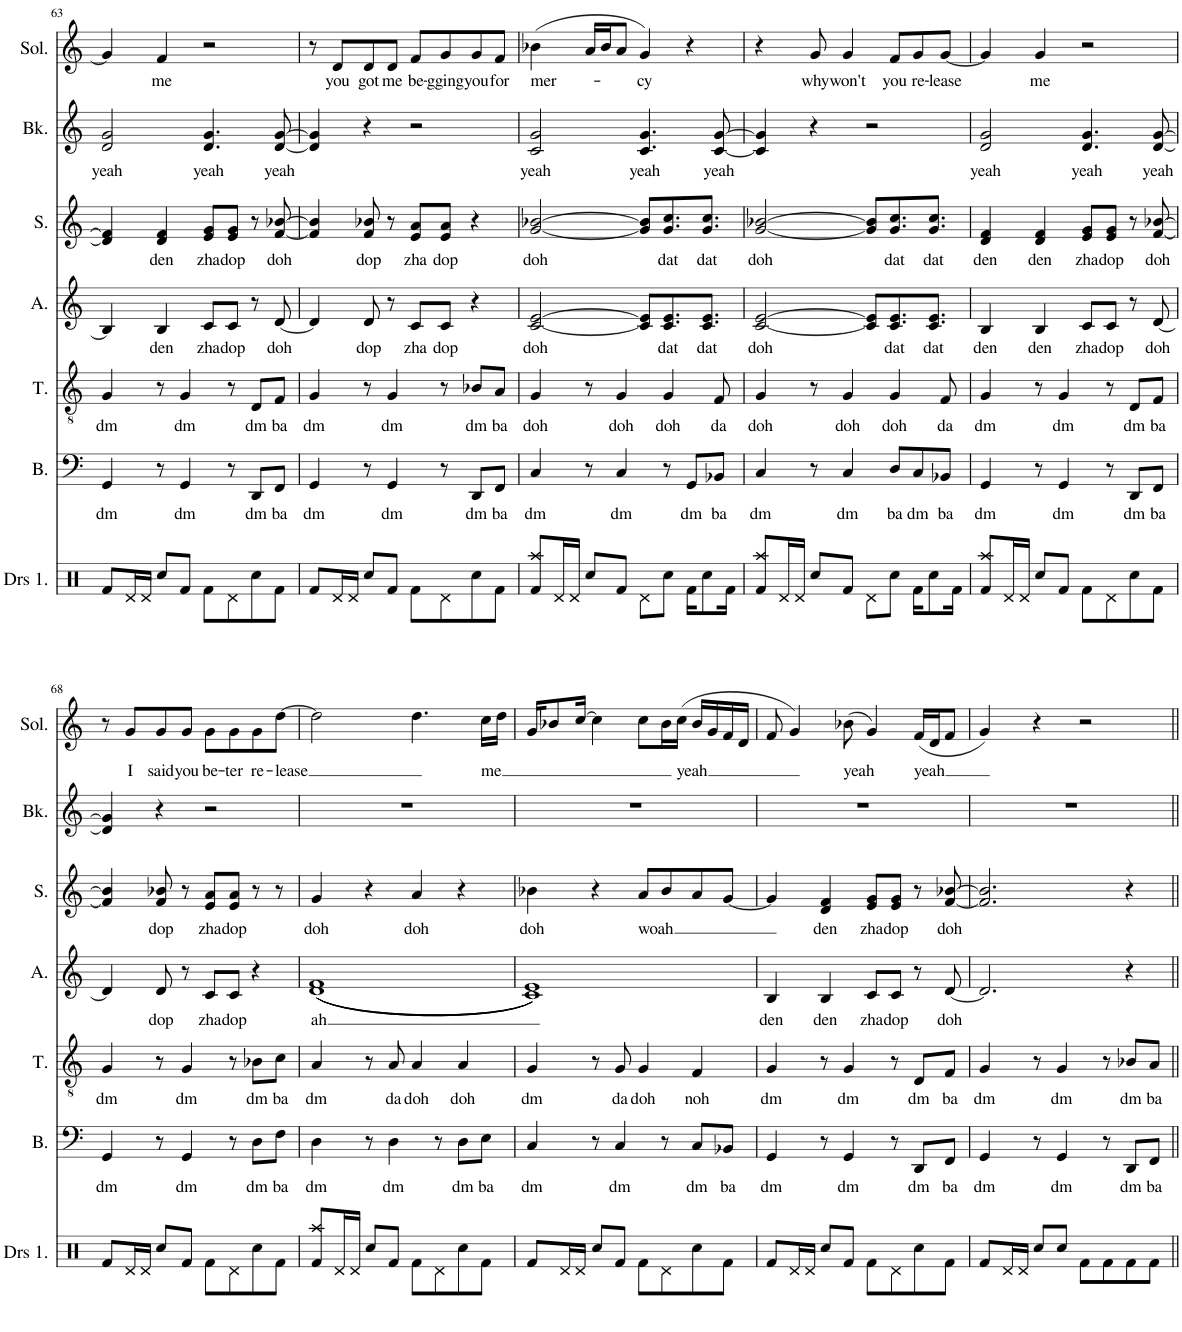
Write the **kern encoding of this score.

**kern	**text	**kern	**text	**kern	**text	**kern	**text	**kern	**text	**kern	**text
*part6	*part6	*part5	*part5	*part4	*part4	*part3	*part3	*part2	*part2	*part1	*part1
*staff6	*staff6	*staff5	*staff5	*staff4	*staff4	*staff3	*staff3	*staff2	*staff2	*staff1	*staff1
*I"Bass	*	*I"Tenor	*	*I"Alto	*	*I"Soprano	*	*I"Backup	*	*I"Solo	*
*I'B.	*	*I'T.	*	*I'A.	*	*I'S.	*	*I'Bk.	*	*I'Sol.	*
!!LO:PB:g=z
*clefF4	*	*clefGv2	*	*clefG2	*	*clefG2	*	*clefG2	*	*clefG2	*
*k[]	*	*k[]	*	*k[]	*	*k[]	*	*k[]	*	*k[]	*
*M4/4	*	*M4/4	*	*M4/4	*	*M4/4	*	*M4/4	*	*M4/4	*
=63	=63	=63	=63	=63	=63	=63	=63	=63	=63	=63	=63
!	!LO:LY:b	!	!LO:LY:b	!	!	!	!	!	!LO:LY:b	!	!
4GG/	dm	4G/	dm	4B/]	.	4d/] 4f/]	.	2d/ 2g/	yeah	4g/]	.
!	!	!	!	!	!LO:LY:b	!	!LO:LY:b	!	!	!	!LO:LY:b
8r	.	8r	.	4B/	den	4d/ 4f/	den	.	.	4f/	me
!	!LO:LY:b	!	!LO:LY:b	!	!	!	!	!	!	!	!
4GG/	dm	4G/	dm	.	.	.	.	.	.	.	.
!	!	!	!	!	!LO:LY:b	!	!LO:LY:b	!	!LO:LY:b	!	!
.	.	.	.	8c/L	zha	8e/ 8g/L	zha	4.d/ 4.g/	yeah	2r	.
!	!	!	!	!	!LO:LY:b	!	!LO:LY:b	!	!	!	!
8r	.	8r	.	8c/J	dop	8e/ 8g/J	dop	.	.	.	.
!	!LO:LY:b	!	!LO:LY:b	!	!	!	!	!	!	!	!
8DD/L	dm	8D/L	dm	8r	.	8r	.	.	.	.	.
!	!LO:LY:b	!	!LO:LY:b	!	!LO:LY:b	!	!LO:LY:b	!	!LO:LY:b	!	!
8FF/J	ba	8F/J	ba	[8d/	doh	[8f/ [8b-X/	doh	[8d/ [8g/	yeah	.	.
=64	=64	=64	=64	=64	=64	=64	=64	=64	=64	=64	=64
!	!LO:LY:b	!	!LO:LY:b	!	!	!	!	!	!	!	!
4GG/	dm	4G/	dm	4d/]	.	4f/] 4b-/]	.	4d/] 4g/]	.	8r	.
!	!	!	!	!	!	!	!	!	!	!	!LO:LY:b
.	.	.	.	.	.	.	.	.	.	8d/L	you
!	!	!	!	!	!LO:LY:b	!	!LO:LY:b	!	!	!	!LO:LY:b
8r	.	8r	.	8d/	dop	8f/ 8b-X/	dop	4r	.	8d/	got
!	!LO:LY:b	!	!LO:LY:b	!	!	!	!	!	!	!	!LO:LY:b
4GG/	dm	4G/	dm	8r	.	8r	.	.	.	8d/J	me
!	!	!	!	!	!LO:LY:b	!	!LO:LY:b	!	!	!	!LO:LY:b
.	.	.	.	8c/L	zha	8e/ 8a/L	zha	2r	.	8f/L	be-
!	!	!	!	!	!LO:LY:b	!	!LO:LY:b	!	!	!	!LO:LY:b
8r	.	8r	.	8c/J	dop	8e/ 8a/J	dop	.	.	8g/	-gging
!	!LO:LY:b	!	!LO:LY:b	!	!	!	!	!	!	!	!LO:LY:b
8DD/L	dm	8B-X/L	dm	4r	.	4r	.	.	.	8g/	you
!	!LO:LY:b	!	!LO:LY:b	!	!	!	!	!	!	!	!LO:LY:b
8FF/J	ba	8A/J	ba	.	.	.	.	.	.	8f/J	for
=65	=65	=65	=65	=65	=65	=65	=65	=65	=65	=65	=65
!	!LO:LY:b	!	!LO:LY:b	!	!LO:LY:b	!	!LO:LY:b	!	!LO:LY:b	!	!LO:LY:b
4C/	dm	4G/	doh	[2c/ [2e/	doh	[2g/ [2b-X/	doh	2c/ 2g/	yeah	(4b-X\	mer-
8r	.	8r	.	.	.	.	.	.	.	16a/LL	.
.	.	.	.	.	.	.	.	.	.	16b-/J	.
!	!LO:LY:b	!	!LO:LY:b	!	!	!	!	!	!	!	!
4C/	dm	4G/	doh	.	.	.	.	.	.	8a/J	.
!	!	!	!	!	!	!	!	!	!LO:LY:b	!	!LO:LY:b
.	.	.	.	8c/] 8e/]L	.	8g/] 8b-/]L	.	4.c/ 4.g/	yeah	4g/)	-cy
!	!	!	!LO:LY:b	!	!LO:LY:b	!	!LO:LY:b	!	!	!	!
8r	.	4G/	doh	8.c/ 8.e/	dat	8.g/ 8.cc/	dat	.	.	.	.
!	!LO:LY:b	!	!	!	!	!	!	!	!	!	!
8GG/L	dm	.	.	.	.	.	.	.	.	4r	.
!	!	!	!	!	!LO:LY:b	!	!LO:LY:b	!	!	!	!
.	.	.	.	8.c/ 8.e/J	dat	8.g/ 8.cc/J	dat	.	.	.	.
!	!LO:LY:b	!	!LO:LY:b	!	!	!	!	!	!LO:LY:b	!	!
8BB-X/J	ba	8F/	da	.	.	.	.	[8c/ [8g/	yeah	.	.
=66	=66	=66	=66	=66	=66	=66	=66	=66	=66	=66	=66
!	!LO:LY:b	!	!LO:LY:b	!	!LO:LY:b	!	!LO:LY:b	!	!	!	!
4C/	dm	4G/	doh	[2c/ [2e/	doh	[2g/ [2b-X/	doh	4c/] 4g/]	.	4r	.
!	!	!	!	!	!	!	!	!	!	!	!LO:LY:b
8r	.	8r	.	.	.	.	.	4r	.	8g/	why
!	!LO:LY:b	!	!LO:LY:b	!	!	!	!	!	!	!	!LO:LY:b
4C/	dm	4G/	doh	.	.	.	.	.	.	4g/	won't
.	.	.	.	8c/] 8e/]L	.	8g/] 8b-/]L	.	2r	.	.	.
!	!LO:LY:b	!	!LO:LY:b	!	!LO:LY:b	!	!LO:LY:b	!	!	!	!LO:LY:b
8D/L	ba	4G/	doh	8.c/ 8.e/	dat	8.g/ 8.cc/	dat	.	.	8f/L	you
!	!LO:LY:b	!	!	!	!	!	!	!	!	!	!LO:LY:b
8C/	dm	.	.	.	.	.	.	.	.	8g/	re-
!	!	!	!	!	!LO:LY:b	!	!LO:LY:b	!	!	!	!
.	.	.	.	8.c/ 8.e/J	dat	8.g/ 8.cc/J	dat	.	.	.	.
!	!LO:LY:b	!	!LO:LY:b	!	!	!	!	!	!	!	!LO:LY:b
8BB-X/J	ba	8F/	da	.	.	.	.	.	.	[8g/J	-lease
=67	=67	=67	=67	=67	=67	=67	=67	=67	=67	=67	=67
!	!LO:LY:b	!	!LO:LY:b	!	!LO:LY:b	!	!LO:LY:b	!	!LO:LY:b	!	!
4GG/	dm	4G/	dm	4B/	den	4d/ 4f/	den	2d/ 2g/	yeah	4g/]	.
!	!	!	!	!	!LO:LY:b	!	!LO:LY:b	!	!	!	!LO:LY:b
8r	.	8r	.	4B/	den	4d/ 4f/	den	.	.	4g/	me
!	!LO:LY:b	!	!LO:LY:b	!	!	!	!	!	!	!	!
4GG/	dm	4G/	dm	.	.	.	.	.	.	.	.
!	!	!	!	!	!LO:LY:b	!	!LO:LY:b	!	!LO:LY:b	!	!
.	.	.	.	8c/L	zha	8e/ 8g/L	zha	4.d/ 4.g/	yeah	2r	.
!	!	!	!	!	!LO:LY:b	!	!LO:LY:b	!	!	!	!
8r	.	8r	.	8c/J	dop	8e/ 8g/J	dop	.	.	.	.
!	!LO:LY:b	!	!LO:LY:b	!	!	!	!	!	!	!	!
8DD/L	dm	8D/L	dm	8r	.	8r	.	.	.	.	.
!	!LO:LY:b	!	!LO:LY:b	!	!LO:LY:b	!	!LO:LY:b	!	!LO:LY:b	!	!
8FF/J	ba	8F/J	ba	[8d/	doh	[8f/ [8b-X/	doh	[8d/ [8g/	yeah	.	.
!!LO:LB:g=z
=68	=68	=68	=68	=68	=68	=68	=68	=68	=68	=68	=68
!	!LO:LY:b	!	!LO:LY:b	!	!	!	!	!	!	!	!
4GG/	dm	4G/	dm	4d/]	.	4f/] 4b-/]	.	4d/] 4g/]	.	8r	.
!	!	!	!	!	!	!	!	!	!	!	!LO:LY:b
.	.	.	.	.	.	.	.	.	.	8g/L	I
!	!	!	!	!	!LO:LY:b	!	!LO:LY:b	!	!	!	!LO:LY:b
8r	.	8r	.	8d/	dop	8f/ 8b-X/	dop	4r	.	8g/	said
!	!LO:LY:b	!	!LO:LY:b	!	!	!	!	!	!	!	!LO:LY:b
4GG/	dm	4G/	dm	8r	.	8r	.	.	.	8g/J	you
!	!	!	!	!	!LO:LY:b	!	!LO:LY:b	!	!	!	!LO:LY:b
.	.	.	.	8c/L	zha	8e/ 8a/L	zha	2r	.	8g\L	be-
!	!	!	!	!	!LO:LY:b	!	!LO:LY:b	!	!	!	!LO:LY:b
8r	.	8r	.	8c/J	dop	8e/ 8a/J	dop	.	.	8g\	-ter
!	!LO:LY:b	!	!LO:LY:b	!	!	!	!	!	!	!	!LO:LY:b
8D\L	dm	8B-X\L	dm	4r	.	8r	.	.	.	8g\	re-
!	!LO:LY:b	!	!LO:LY:b	!	!	!	!	!	!	!	!LO:LY:b
8F\J	ba	8c\J	ba	.	.	8r	.	.	.	[8dd\J	-lease
=69	=69	=69	=69	=69	=69	=69	=69	=69	=69	=69	=69
!	!LO:LY:b	!	!LO:LY:b	!	!LO:LY:b	!	!LO:LY:b	!	!	!	!
4D\	dm	4A/	dm	((((1d 1f	ah	4g/	doh	1r	.	2dd\]	.
8r	.	8r	.	.	.	4r	.	.	.	.	.
!	!LO:LY:b	!	!LO:LY:b	!	!	!	!	!	!	!	!
4D\	dm	8A/	da	.	.	.	.	.	.	.	.
!	!	!	!LO:LY:b	!	!	!	!LO:LY:b	!	!	!	!
.	.	4A/	doh	.	.	4a/	doh	.	.	4.dd\	.
8r	.	.	.	.	.	.	.	.	.	.	.
!	!LO:LY:b	!	!LO:LY:b	!	!	!	!	!	!	!	!
8D\L	dm	4A/	doh	.	.	4r	.	.	.	.	.
!	!LO:LY:b	!	!	!	!	!	!	!	!	!	!LO:LY:b
8E\J	ba	.	.	.	.	.	.	.	.	16cc\LL	me
.	.	.	.	.	.	.	.	.	.	16dd\JJ	.
=70	=70	=70	=70	=70	=70	=70	=70	=70	=70	=70	=70
!	!LO:LY:b	!	!LO:LY:b	!	!	!	!LO:LY:b	!	!	!	!
4C/	dm	4G/	dm	1c 1e))))	.	4b-X\	doh	1r	.	16g/KL	.
.	.	.	.	.	.	.	.	.	.	8b-X/	.
.	.	.	.	.	.	.	.	.	.	[16cc/Jk	.
8r	.	8r	.	.	.	4r	.	.	.	4cc\]	.
!	!LO:LY:b	!	!LO:LY:b	!	!	!	!	!	!	!	!
4C/	dm	8G/	da	.	.	.	.	.	.	.	.
!	!	!	!LO:LY:b	!	!	!	!LO:LY:b	!	!	!	!
.	.	4G/	doh	.	.	8a/L	woah	.	.	8cc\L	.
8r	.	.	.	.	.	8b-/	.	.	.	16b-\L	.
!	!	!	!	!	!	!	!	!	!	!	!LO:LY:b
.	.	.	.	.	.	.	.	.	.	(16cc\JJ	yeah
!	!LO:LY:b	!	!LO:LY:b	!	!	!	!	!	!	!	!
8C/L	dm	4F/	noh	.	.	8a/	.	.	.	16b-/LL	.
.	.	.	.	.	.	.	.	.	.	16g/	.
!	!LO:LY:b	!	!	!	!	!	!	!	!	!	!
8BB-X/J	ba	.	.	.	.	[8g/J	.	.	.	16f/	.
.	.	.	.	.	.	.	.	.	.	16d/JJ	.
=71	=71	=71	=71	=71	=71	=71	=71	=71	=71	=71	=71
*k[]	*	*k[]	*	*k[]	*	*k[]	*	*k[]	*	*k[]	*
!	!LO:LY:b	!	!LO:LY:b	!	!LO:LY:b	!	!	!	!	!	!
4GG/	dm	4G/	dm	4B/	den	4g/]	.	1r	.	8f/	.
.	.	.	.	.	.	.	.	.	.	4g/)	.
!	!	!	!	!	!LO:LY:b	!	!LO:LY:b	!	!	!	!
8r	.	8r	.	4B/	den	4d/ 4f/	den	.	.	.	.
!	!LO:LY:b	!	!LO:LY:b	!	!	!	!	!	!	!	!LO:LY:b
4GG/	dm	4G/	dm	.	.	.	.	.	.	(8b-X\	yeah
!	!	!	!	!	!LO:LY:b	!	!LO:LY:b	!	!	!	!
.	.	.	.	8c/L	zha	8e/ 8g/L	zha	.	.	4g/)	.
!	!	!	!	!	!LO:LY:b	!	!LO:LY:b	!	!	!	!
8r	.	8r	.	8c/J	dop	8e/ 8g/J	dop	.	.	.	.
!	!LO:LY:b	!	!LO:LY:b	!	!	!	!	!	!	!	!LO:LY:b
8DD/L	dm	8D/L	dm	8r	.	8r	.	.	.	(16f/LL	yeah
.	.	.	.	.	.	.	.	.	.	16d/J	.
!	!LO:LY:b	!	!LO:LY:b	!	!LO:LY:b	!	!LO:LY:b	!	!	!	!
8FF/J	ba	8F/J	ba	[8d/	doh	[8f/ [8b-X/	doh	.	.	8f/J	.
=72	=72	=72	=72	=72	=72	=72	=72	=72	=72	=72	=72
!	!LO:LY:b	!	!LO:LY:b	!	!	!	!	!	!	!	!
4GG/	dm	4G/	dm	2.d/]	.	2.f/] 2.b-/]	.	1r	.	4g/)	.
8r	.	8r	.	.	.	.	.	.	.	4r	.
!	!LO:LY:b	!	!LO:LY:b	!	!	!	!	!	!	!	!
4GG/	dm	4G/	dm	.	.	.	.	.	.	.	.
.	.	.	.	.	.	.	.	.	.	2r	.
8r	.	8r	.	.	.	.	.	.	.	.	.
!	!LO:LY:b	!	!LO:LY:b	!	!	!	!	!	!	!	!
8DD/L	dm	8B-X/L	dm	4r	.	4r	.	.	.	.	.
!	!LO:LY:b	!	!LO:LY:b	!	!	!	!	!	!	!	!
8FF/J	ba	8A/J	ba	.	.	.	.	.	.	.	.
=||	=||	=||	=||	=||	=||	=||	=||	=||	=||	=||	=||
*-	*-	*-	*-	*-	*-	*-	*-	*-	*-	*-	*-
